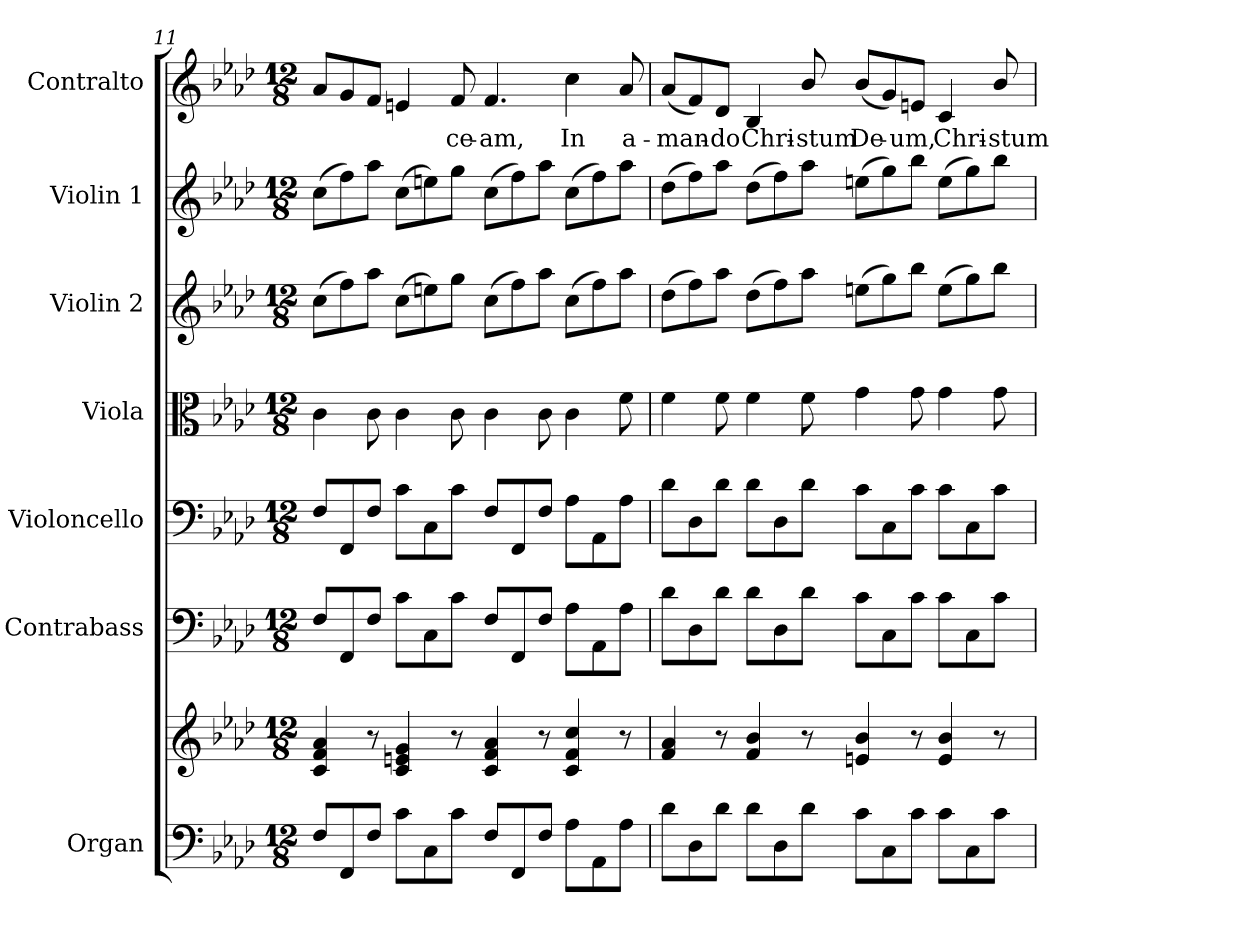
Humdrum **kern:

**kern	**kern	**kern	**kern	**kern	**kern	**kern	**kern	**text
*part7	*part7	*part6	*part5	*part4	*part3	*part2	*part1	*part1
*staff8	*staff7	*staff6	*staff5	*staff4	*staff3	*staff2	*staff1	*staff1
*I"Organ	*	*I"Contrabass	*I"Violoncello	*I"Viola	*I"Violin 2	*I"Violin 1	*I"Contralto	*
*I'Org.	*	*I'Cb.	*I'Vc.	*I'Vla.	*I'Vln. 2	*I'Vln. 1	*I'C.	*
!!LO:PB:g=z
*clefF4	*clefG2	*clefF4	*clefF4	*clefC3	*clefG2	*clefG2	*clefG2	*
*	*	*ITrd7c12	*	*	*	*	*	*
*k[b-e-a-d-]	*k[b-e-a-d-]	*k[b-e-a-d-]	*k[b-e-a-d-]	*k[b-e-a-d-]	*k[b-e-a-d-]	*k[b-e-a-d-]	*k[b-e-a-d-]	*
*f:	*f:	*f:	*f:	*f:	*f:	*f:	*f:	*
*M12/8	*M12/8	*M12/8	*M12/8	*M12/8	*M12/8	*M12/8	*M12/8	*
=11	=11	=11	=11	=11	=11	=11	=11	=11
8Fi/L	4ci/ 4fi 4a-i	8FFi/L	8Fi/L	4ci\	(8cci\L	(8cci\L	8a-i/L	.
8FFi/	.	8FFFi/	8FFi/	.	8ffi\)	8ffi\)	8gi/	.
8Fi/J	8r	8FFi/J	8Fi/J	8ci\	8aa-i\J	8aa-i\J	8fi/J	.
8ci\L	4ci/ 4eni 4gi	8Ci\L	8ci\L	4ci\	(8cci\L	(8cci\L	4eni/	.
8Ci\	.	8CCi\	8Ci\	.	8eeni\)	8eeni\)	.	.
!	!	!	!	!	!	!	!	!LO:LY:b:color=#000000
8ci\J	8r	8Ci\J	8ci\J	8ci\	8ggi\J	8ggi\J	8fi/	-ce-
!	!	!	!	!	!	!	!	!LO:LY:b:color=#000000
8Fi/L	4ci/ 4fi 4a-i	8FFi/L	8Fi/L	4ci\	(8cci\L	(8cci\L	4.fi/	-am,
8FFi/	.	8FFFi/	8FFi/	.	8ffi\)	8ffi\)	.	.
8Fi/J	8r	8FFi/J	8Fi/J	8ci\	8aa-i\J	8aa-i\J	.	.
!	!	!	!	!	!	!	!	!LO:LY:b:color=#000000
8A-i\L	4ci/ 4fi 4cci	8AA-i\L	8A-i\L	4ci\	(8cci\L	(8cci\L	4cci\	In
8AA-i\	.	8AAA-i\	8AA-i\	.	8ffi\)	8ffi\)	.	.
!	!	!	!	!	!	!	!	!LO:LY:b:color=#000000
8A-i\J	8r	8AA-i\J	8A-i\J	8fi\	8aa-i\J	8aa-i\J	8a-i/	a-
=12	=12	=12	=12	=12	=12	=12	=12	=12
!	!	!	!	!	!	!	!	!LO:LY:b:color=#000000
8d-i\L	4fi/ 4a-i	8D-i\L	8d-i\L	4fi\	(8dd-i\L	(8dd-i\L	(8a-i/L	-man-
8D-i\	.	8DD-i\	8D-i\	.	8ffi\)	8ffi\)	8fi/)	.
!	!	!	!	!	!	!	!	!LO:LY:b:color=#000000
8d-i\J	8r	8D-i\J	8d-i\J	8fi\	8aa-i\J	8aa-i\J	8d-i/J	-do
!	!	!	!	!	!	!	!	!LO:LY:b:color=#000000
8d-i\L	4fi/ 4b-i	8D-i\L	8d-i\L	4fi\	(8dd-i\L	(8dd-i\L	4B-i/	Chri-
8D-i\	.	8DD-i\	8D-i\	.	8ffi\)	8ffi\)	.	.
!	!	!	!	!	!	!	!	!LO:LY:b:color=#000000
8d-i\J	8r	8D-i\J	8d-i\J	8fi\	8aa-i\J	8aa-i\J	8b-i/	-stum
!	!	!	!	!	!	!	!	!LO:LY:b:color=#000000
8ci\L	4eni/ 4b-i	8Ci\L	8ci\L	4gi\	(8eeni\L	(8eeni\L	(8b-i/L	De-
8Ci\	.	8CCi\	8Ci\	.	8ggi\)	8ggi\)	8gi/)	.
!	!	!	!	!	!	!	!	!LO:LY:b:color=#000000
8ci\J	8r	8Ci\J	8ci\J	8gi\	8bb-i\J	8bb-i\J	8eni/J	-um,
!	!	!	!	!	!	!	!	!LO:LY:b:color=#000000
8ci\L	4ei/ 4b-i	8Ci\L	8ci\L	4gi\	(8eei\L	(8eei\L	4ci/	Chri-
8Ci\	.	8CCi\	8Ci\	.	8ggi\)	8ggi\)	.	.
!	!	!	!	!	!	!	!	!LO:LY:b:color=#000000
8ci\J	8r	8Ci\J	8ci\J	8gi\	8bb-i\J	8bb-i\J	8b-i/	-stum
=	=	=	=	=	=	=	=	=
*-	*-	*-	*-	*-	*-	*-	*-	*-
